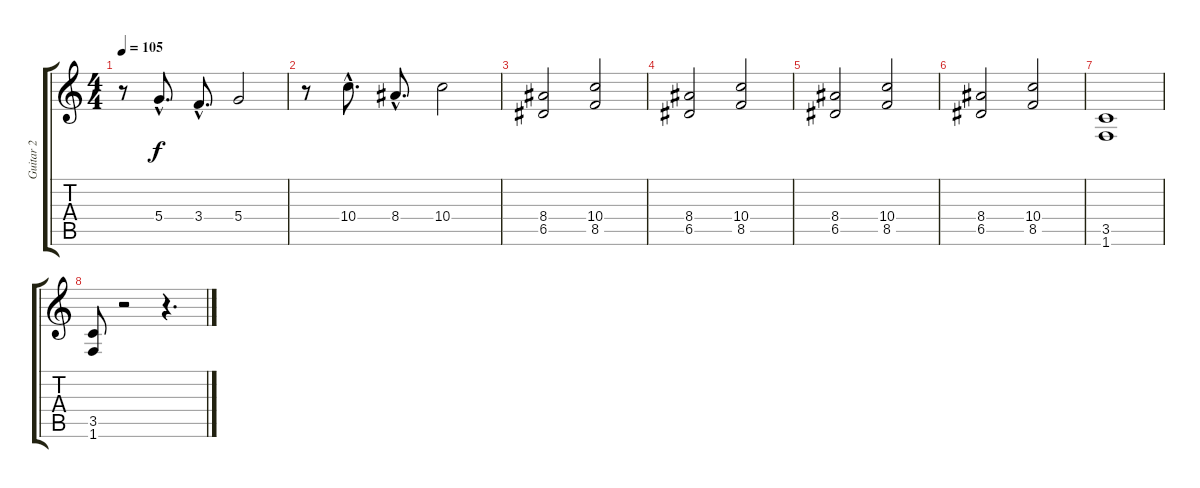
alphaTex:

\track ("Guitar 2" "Guitar 2") {instrument distortionguitar}
\staff {score tabs}
\tuning (E4 B3 G3 D3 A2 E2) {hide}
\ts (4 4)
\tempo 105
\clef g2
\ks c
r.8{dy f} 5.4{hac}.8{d} 3.4{hac}.8{d} 5.4.2 |
r.8 10.4{hac}.8{d} 8.4{hac}.8{d} 10.4.2 |
(8.4 6.5).2 (10.4 8.5).2 |
(8.4 6.5).2 (10.4 8.5).2 |
(8.4 6.5).2 (10.4 8.5).2 |
(8.4 6.5).2 (10.4 8.5).2 |
(3.5 1.6).1 |
(3.5 1.6).8 r.2 r.4{d}
